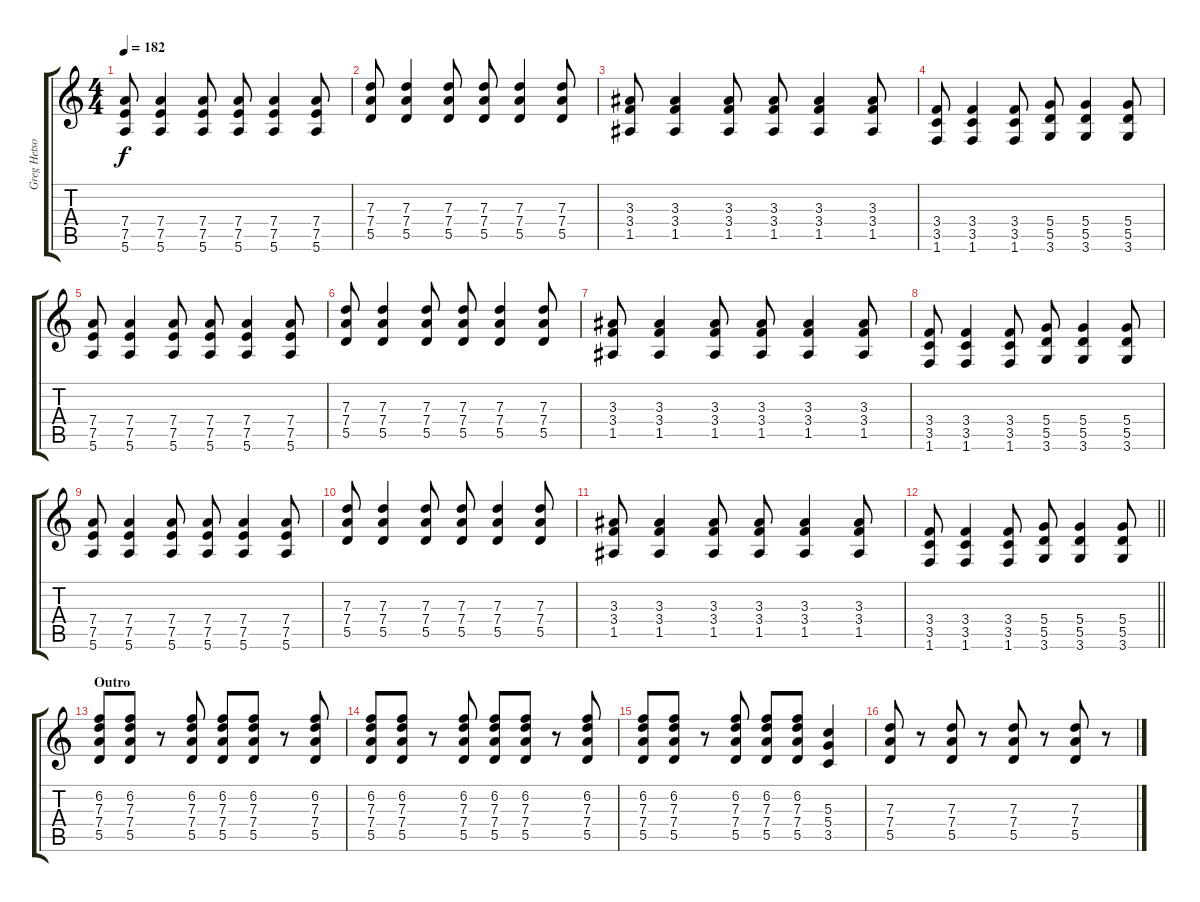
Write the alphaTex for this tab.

\track ("Greg Hetson" "Greg Hetso") {instrument overdrivenguitar}
\staff {score tabs}
\tuning (E4 B3 G3 D3 A2 E2) {hide}
\ts (4 4)
\tempo 182
\clef g2
\ks c
(7.4 7.5 5.6).8{dy f} (7.4 7.5 5.6).4 (7.4 7.5 5.6).8 (7.4 7.5 5.6).8 (7.4 7.5 5.6).4 (7.4 7.5 5.6).8 |
(7.3 7.4 5.5).8 (7.3 7.4 5.5).4 (7.3 7.4 5.5).8 (7.3 7.4 5.5).8 (7.3 7.4 5.5).4 (7.3 7.4 5.5).8 |
(3.3 3.4 1.5).8 (3.3 3.4 1.5).4 (3.3 3.4 1.5).8 (3.3 3.4 1.5).8 (3.3 3.4 1.5).4 (3.3 3.4 1.5).8 |
(3.4 3.5 1.6).8 (3.4 3.5 1.6).4 (3.4 3.5 1.6).8 (5.4 5.5 3.6).8 (5.4 5.5 3.6).4 (5.4 5.5 3.6).8 |
(7.4 7.5 5.6).8 (7.4 7.5 5.6).4 (7.4 7.5 5.6).8 (7.4 7.5 5.6).8 (7.4 7.5 5.6).4 (7.4 7.5 5.6).8 |
(7.3 7.4 5.5).8 (7.3 7.4 5.5).4 (7.3 7.4 5.5).8 (7.3 7.4 5.5).8 (7.3 7.4 5.5).4 (7.3 7.4 5.5).8 |
(3.3 3.4 1.5).8 (3.3 3.4 1.5).4 (3.3 3.4 1.5).8 (3.3 3.4 1.5).8 (3.3 3.4 1.5).4 (3.3 3.4 1.5).8 |
(3.4 3.5 1.6).8 (3.4 3.5 1.6).4 (3.4 3.5 1.6).8 (5.4 5.5 3.6).8 (5.4 5.5 3.6).4 (5.4 5.5 3.6).8 |
(7.4 7.5 5.6).8 (7.4 7.5 5.6).4 (7.4 7.5 5.6).8 (7.4 7.5 5.6).8 (7.4 7.5 5.6).4 (7.4 7.5 5.6).8 |
(7.3 7.4 5.5).8 (7.3 7.4 5.5).4 (7.3 7.4 5.5).8 (7.3 7.4 5.5).8 (7.3 7.4 5.5).4 (7.3 7.4 5.5).8 |
(3.3 3.4 1.5).8 (3.3 3.4 1.5).4 (3.3 3.4 1.5).8 (3.3 3.4 1.5).8 (3.3 3.4 1.5).4 (3.3 3.4 1.5).8 |
\barLineRight lightlight
(3.4 3.5 1.6).8 (3.4 3.5 1.6).4 (3.4 3.5 1.6).8 (5.4 5.5 3.6).8 (5.4 5.5 3.6).4 (5.4 5.5 3.6).8 |
\section ("" "Outro")
(6.2 7.3 7.4 5.5).8 (6.2 7.3 7.4 5.5).8 r.8 (6.2 7.3 7.4 5.5).8 (6.2 7.3 7.4 5.5).8 (6.2 7.3 7.4 5.5).8 r.8 (6.2 7.3 7.4 5.5).8 |
(6.2 7.3 7.4 5.5).8 (6.2 7.3 7.4 5.5).8 r.8 (6.2 7.3 7.4 5.5).8 (6.2 7.3 7.4 5.5).8 (6.2 7.3 7.4 5.5).8 r.8 (6.2 7.3 7.4 5.5).8 |
(6.2 7.3 7.4 5.5).8 (6.2 7.3 7.4 5.5).8 r.8 (6.2 7.3 7.4 5.5).8 (6.2 7.3 7.4 5.5).8 (6.2 7.3 7.4 5.5).8 (5.3 5.4 3.5).4 |
(7.3 7.4 5.5).8 r.8 (7.3 7.4 5.5).8 r.8 (7.3 7.4 5.5).8 r.8 (7.3 7.4 5.5).8 r.8
